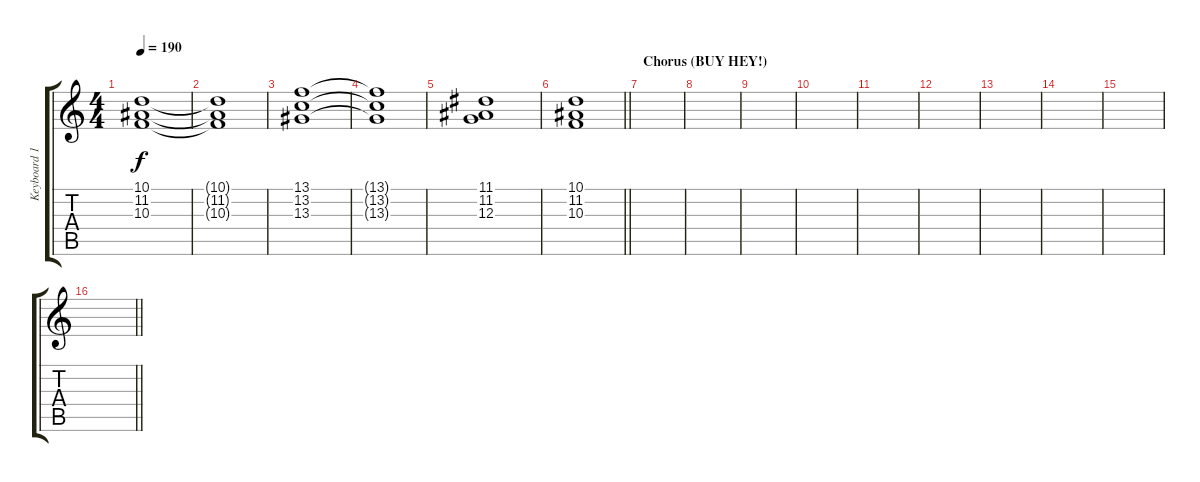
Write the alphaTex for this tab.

\track ("Keyboard 1" "Keyboard 1") {instrument synthstrings1}
\staff {score tabs}
\tuning (E4 B3 G3 D3 A2 E2) {hide}
\ts (4 4)
\tempo 190
\clef g2
\ks c
(10.1 11.2 10.3).1{dy f} |
(10.1{t} 11.2{t} 10.3{t}).1 |
(13.1 13.2 13.3).1 |
(13.1{t} 13.2{t} 13.3{t}).1 |
(11.1 11.2 12.3).1 |
\barLineRight lightlight
(10.1 11.2 10.3).1 |
\section ("" "Chorus (BUY HEY!)")
|
|
|
|
|
|
|
|
|
\barLineRight lightlight
